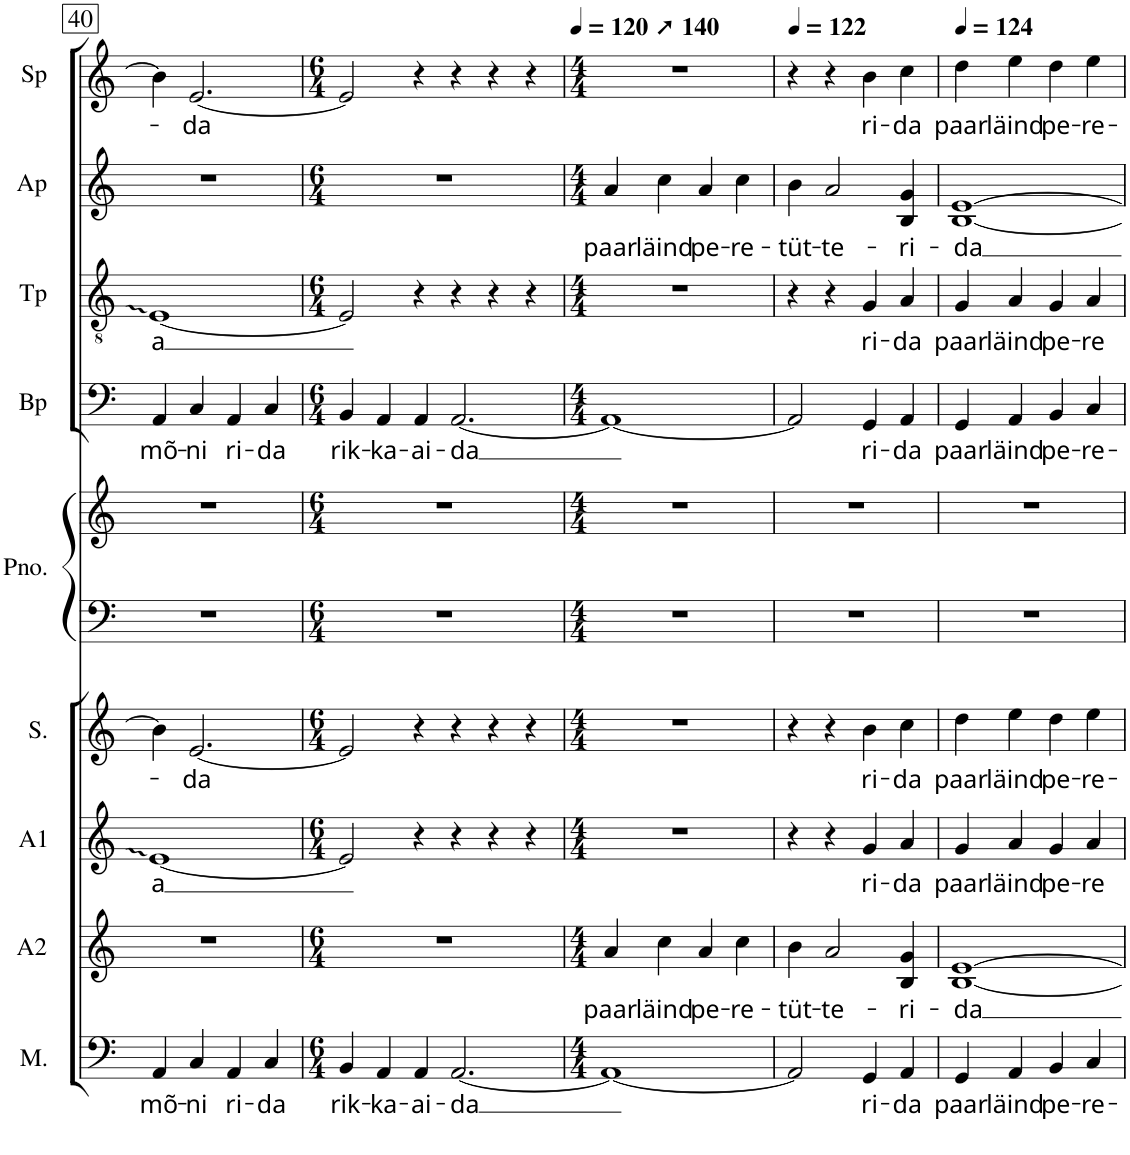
**kern	**text	**kern	**text	**kern	**text	**kern	**text	**kern	**kern	**kern	**text	**kern	**text	**kern	**text	**kern	**text
*part9	*part9	*part8	*part8	*part7	*part7	*part6	*part6	*part5	*part5	*part4	*part4	*part3	*part3	*part2	*part2	*part1	*part1
*staff10	*staff10	*staff9	*staff9	*staff8	*staff8	*staff7	*staff7	*staff6	*staff5	*staff4	*staff4	*staff3	*staff3	*staff2	*staff2	*staff1	*staff1
*I"Men	*	*I"Alto II	*	*I"Alto I	*	*I"Soprano	*	*I"Piano	*	*I"cp Basso	*	*I"cp Tenore	*	*I"cp Alto	*	*I"cp Soprano	*
*I'M.	*	*I'A2	*	*I'A1	*	*I'S.	*	*I'Pno.	*	*	*	*	*	*	*	*I'Sp	*
!!LO:PB:g=z
*clefF4	*	*clefG2	*	*clefG2	*	*clefG2	*	*clefF4	*clefG2	*clefF4	*	*clefGv2	*	*clefG2	*	*clefG2	*
*	*	*Trd1c2	*	*Trd1c2	*	*	*	*	*	*	*	*	*	*Trd1c2	*	*	*
*k[]	*	*k[]	*	*k[]	*	*k[]	*	*k[]	*k[]	*k[]	*	*k[]	*	*k[]	*	*k[]	*
*M4/4	*	*M4/4	*	*M4/4	*	*M4/4	*	*M4/4	*M4/4	*M4/4	*	*M4/4	*	*M4/4	*	*M4/4	*
=40	=40	=40	=40	=40	=40	=40	=40	=40	=40	=40	=40	=40	=40	=40	=40	=40	=40
!	!LO:LY:b	!	!	!	!LO:LY:b	!	!	!	!	!	!LO:LY:b	!	!LO:LY:b	!	!	!	!
4AA/	mõ-	1r	.	[1e	a	4b\]	.	1r	1r	4AA/	mõ-	[1E	a	1r	.	4b\]	.
!	!LO:LY:b	!	!	!	!	!	!LO:LY:b	!	!	!	!LO:LY:b	!	!	!	!	!	!LO:LY:b
4C/	-ni	.	.	.	.	[2.e/	-da	.	.	4C/	-ni	.	.	.	.	[2.e/	-da
!	!LO:LY:b	!	!	!	!	!	!	!	!	!	!LO:LY:b	!	!	!	!	!	!
4AA/	ri-	.	.	.	.	.	.	.	.	4AA/	ri-	.	.	.	.	.	.
!	!LO:LY:b	!	!	!	!	!	!	!	!	!	!LO:LY:b	!	!	!	!	!	!
4C/	-da	.	.	.	.	.	.	.	.	4C/	-da	.	.	.	.	.	.
=41	=41	=41	=41	=41	=41	=41	=41	=41	=41	=41	=41	=41	=41	=41	=41	=41	=41
*M6/4	*	*M6/4	*	*M6/4	*	*M6/4	*	*M6/4	*M6/4	*M6/4	*	*M6/4	*	*M6/4	*	*M6/4	*
!	!LO:LY:b	!	!	!	!	!	!	!	!	!	!LO:LY:b	!	!	!	!	!	!
4BB/	rik-	1.r	.	2e/]	.	2e/]	.	1.r	1.r	4BB/	rik-	2E/]	.	1.r	.	2e/]	.
!	!LO:LY:b	!	!	!	!	!	!	!	!	!	!LO:LY:b	!	!	!	!	!	!
4AA/	-ka-	.	.	.	.	.	.	.	.	4AA/	-ka-	.	.	.	.	.	.
!	!LO:LY:b	!	!	!	!	!	!	!	!	!	!LO:LY:b	!	!	!	!	!	!
4AA/	-ai-	.	.	4r	.	4r	.	.	.	4AA/	-ai-	4r	.	.	.	4r	.
!	!LO:LY:b	!	!	!	!	!	!	!	!	!	!LO:LY:b	!	!	!	!	!	!
[2.AA/	-da	.	.	4r	.	4r	.	.	.	[2.AA/	-da	4r	.	.	.	4r	.
.	.	.	.	4r	.	4r	.	.	.	.	.	4r	.	.	.	4r	.
.	.	.	.	4r	.	4r	.	.	.	.	.	4r	.	.	.	4r	.
=42	=42	=42	=42	=42	=42	=42	=42	=42	=42	=42	=42	=42	=42	=42	=42	=42	=42
*M4/4	*	*M4/4	*	*M4/4	*	*M4/4	*	*M4/4	*M4/4	*M4/4	*	*M4/4	*	*M4/4	*	*M4/4	*
!	!	!	!LO:LY:b	!	!	!	!	!	!	!	!	!	!	!	!LO:LY:b	!	!
1AA_	.	4a/	paar	1r	.	1r	.	1r	1r	1AA_	.	1r	.	4a/	paar	1r	.
!	!	!	!LO:LY:b	!	!	!	!	!	!	!	!	!	!	!	!LO:LY:b	!	!
.	.	4cc\	läind	.	.	.	.	.	.	.	.	.	.	4cc\	läind	.	.
!	!	!	!LO:LY:b	!	!	!	!	!	!	!	!	!	!	!	!LO:LY:b	!	!
.	.	4a/	pe-	.	.	.	.	.	.	.	.	.	.	4a/	pe-	.	.
!	!	!	!LO:LY:b	!	!	!	!	!	!	!	!	!	!	!	!LO:LY:b	!	!
.	.	4cc\	-re-	.	.	.	.	.	.	.	.	.	.	4cc\	-re-	.	.
=43	=43	=43	=43	=43	=43	=43	=43	=43	=43	=43	=43	=43	=43	=43	=43	=43	=43
!	!	!	!LO:LY:b	!	!	!	!	!	!	!	!	!	!	!	!LO:LY:b	!	!
2AA/]	.	4b\	-tüt-	4r	.	4r	.	1r	1r	2AA/]	.	4r	.	4b\	-tüt-	4r	.
!	!	!	!LO:LY:b	!	!	!	!	!	!	!	!	!	!	!	!LO:LY:b	!	!
.	.	2a/	-te-	4r	.	4r	.	.	.	.	.	4r	.	2a/	-te-	4r	.
!	!LO:LY:b	!	!	!	!LO:LY:b	!	!LO:LY:b	!	!	!	!LO:LY:b	!	!LO:LY:b	!	!	!	!LO:LY:b
4GG/	ri-	.	.	4g/	ri-	4b\	ri-	.	.	4GG/	ri-	4G/	ri-	.	.	4b\	ri-
!	!LO:LY:b	!	!LO:LY:b	!	!LO:LY:b	!	!LO:LY:b	!	!	!	!LO:LY:b	!	!LO:LY:b	!	!LO:LY:b	!	!LO:LY:b
4AA/	-da	4B/ 4g/	-ri-	4a/	-da	4cc\	-da	.	.	4AA/	-da	4A/	-da	4B/ 4g/	-ri-	4cc\	-da
=44	=44	=44	=44	=44	=44	=44	=44	=44	=44	=44	=44	=44	=44	=44	=44	=44	=44
!	!LO:LY:b	!	!LO:LY:b	!	!LO:LY:b	!	!LO:LY:b	!	!	!	!LO:LY:b	!	!LO:LY:b	!	!LO:LY:b	!	!LO:LY:b
4GG/	paar	[1B [1e	-da	4g/	paar	4dd\	paar	1r	1r	4GG/	paar	4G/	paar	[1B [1e	-da	4dd\	paar
!	!LO:LY:b	!	!	!	!LO:LY:b	!	!LO:LY:b	!	!	!	!LO:LY:b	!	!LO:LY:b	!	!	!	!LO:LY:b
4AA/	läind	.	.	4a/	läind	4ee\	läind	.	.	4AA/	läind	4A/	läind	.	.	4ee\	läind
!	!LO:LY:b	!	!	!	!LO:LY:b	!	!LO:LY:b	!	!	!	!LO:LY:b	!	!LO:LY:b	!	!	!	!LO:LY:b
4BB/	pe-	.	.	4g/	pe-	4dd\	pe-	.	.	4BB/	pe-	4G/	pe-	.	.	4dd\	pe-
!	!LO:LY:b	!	!	!	!LO:LY:b	!	!LO:LY:b	!	!	!	!LO:LY:b	!	!LO:LY:b	!	!	!	!LO:LY:b
4C/	-re-	.	.	4a/	-re	4ee\	-re-	.	.	4C/	-re-	4A/	-re	.	.	4ee\	-re-
=	=	=	=	=	=	=	=	=	=	=	=	=	=	=	=	=	=
*-	*-	*-	*-	*-	*-	*-	*-	*-	*-	*-	*-	*-	*-	*-	*-	*-	*-
